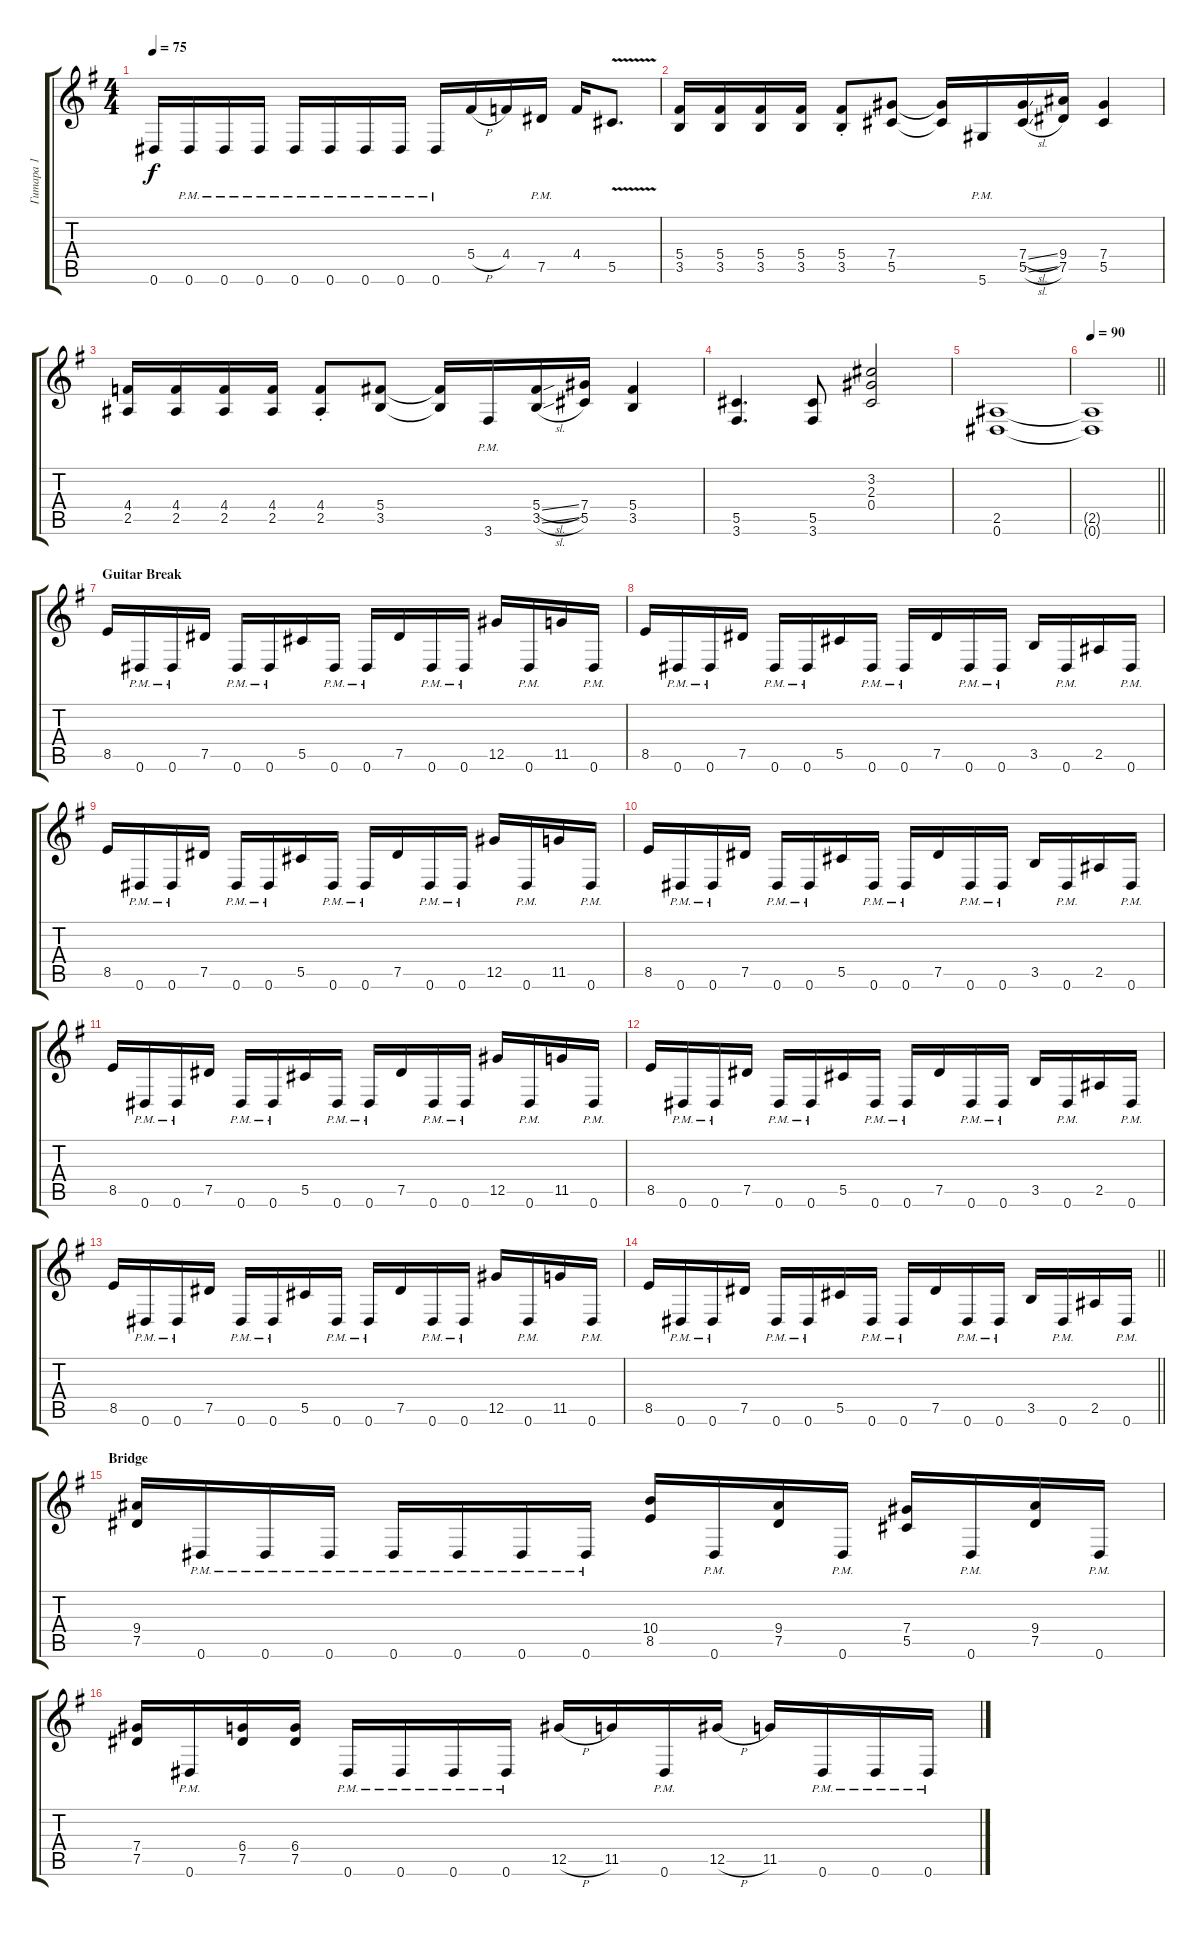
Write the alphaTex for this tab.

\track ("Гитара 1" "Гитара 1") {instrument distortionguitar}
\staff {score tabs}
\tuning (Eb4 Bb3 Gb3 Db3 Ab2 Eb2) {hide}
\ts (4 4)
\tempo 75
\clef g2
\ks eminor
0.6.16{dy f} 0.6{pm}.16 0.6{pm}.16 0.6{pm}.16 0.6{pm}.16 0.6{pm}.16 0.6{pm}.16 0.6{pm}.16 0.6{pm}.16 5.4{h}.16 4.4.16 7.5{pm}.16 4.4.16 5.5{v}.8{d} |
(5.4 3.5).16 (5.4 3.5).16 (5.4 3.5).16 (5.4 3.5).16 (5.4{st} 3.5{st}).8 (7.4 5.5).8 (7.4{t} 5.5{t}).16 5.6{pm}.16 (7.4{sl} 5.5{sl}).16 (9.4 7.5).16 (7.4 5.5).4 |
(4.4 2.5).16 (4.4 2.5).16 (4.4 2.5).16 (4.4 2.5).16 (4.4{st} 2.5{st}).8 (5.4 3.5).8 (5.4{t} 3.5{t}).16 3.6{pm}.16 (5.4{sl} 3.5{sl}).16 (7.4 5.5).16 (5.4 3.5).4 |
(5.5 3.6).4{d} (5.5 3.6).8 (3.2 2.3 0.4).2 |
(2.5 0.6).1 |
\tempo 90
\barLineRight lightlight
(2.5{t} 0.6{t}).1 |
\section ("" "Guitar Break")
8.5.16 0.6{pm}.16 0.6{pm}.16 7.5.16 0.6{pm}.16 0.6{pm}.16 5.5.16 0.6{pm}.16 0.6{pm}.16 7.5.16 0.6{pm}.16 0.6{pm}.16 12.5.16 0.6{pm}.16 11.5.16 0.6{pm}.16 |
8.5.16 0.6{pm}.16 0.6{pm}.16 7.5.16 0.6{pm}.16 0.6{pm}.16 5.5.16 0.6{pm}.16 0.6{pm}.16 7.5.16 0.6{pm}.16 0.6{pm}.16 3.5.16 0.6{pm}.16 2.5.16 0.6{pm}.16 |
8.5.16 0.6{pm}.16 0.6{pm}.16 7.5.16 0.6{pm}.16 0.6{pm}.16 5.5.16 0.6{pm}.16 0.6{pm}.16 7.5.16 0.6{pm}.16 0.6{pm}.16 12.5.16 0.6{pm}.16 11.5.16 0.6{pm}.16 |
8.5.16 0.6{pm}.16 0.6{pm}.16 7.5.16 0.6{pm}.16 0.6{pm}.16 5.5.16 0.6{pm}.16 0.6{pm}.16 7.5.16 0.6{pm}.16 0.6{pm}.16 3.5.16 0.6{pm}.16 2.5.16 0.6{pm}.16 |
8.5.16 0.6{pm}.16 0.6{pm}.16 7.5.16 0.6{pm}.16 0.6{pm}.16 5.5.16 0.6{pm}.16 0.6{pm}.16 7.5.16 0.6{pm}.16 0.6{pm}.16 12.5.16 0.6{pm}.16 11.5.16 0.6{pm}.16 |
8.5.16 0.6{pm}.16 0.6{pm}.16 7.5.16 0.6{pm}.16 0.6{pm}.16 5.5.16 0.6{pm}.16 0.6{pm}.16 7.5.16 0.6{pm}.16 0.6{pm}.16 3.5.16 0.6{pm}.16 2.5.16 0.6{pm}.16 |
8.5.16 0.6{pm}.16 0.6{pm}.16 7.5.16 0.6{pm}.16 0.6{pm}.16 5.5.16 0.6{pm}.16 0.6{pm}.16 7.5.16 0.6{pm}.16 0.6{pm}.16 12.5.16 0.6{pm}.16 11.5.16 0.6{pm}.16 |
\barLineRight lightlight
8.5.16 0.6{pm}.16 0.6{pm}.16 7.5.16 0.6{pm}.16 0.6{pm}.16 5.5.16 0.6{pm}.16 0.6{pm}.16 7.5.16 0.6{pm}.16 0.6{pm}.16 3.5.16 0.6{pm}.16 2.5.16 0.6{pm}.16 |
\section ("" "Bridge")
(9.4 7.5).16 0.6{pm}.16 0.6{pm}.16 0.6{pm}.16 0.6{pm}.16 0.6{pm}.16 0.6{pm}.16 0.6{pm}.16 (10.4 8.5).16 0.6{pm}.16 (9.4 7.5).16 0.6{pm}.16 (7.4 5.5).16 0.6{pm}.16 (9.4 7.5).16 0.6{pm}.16 |
(7.4 7.5).16 0.6{pm}.16 (6.4 7.5).16 (6.4 7.5).16 0.6{pm}.16 0.6{pm}.16 0.6{pm}.16 0.6{pm}.16 12.5{h}.16 11.5.16 0.6{pm}.16 12.5{h}.16 11.5.16 0.6{pm}.16 0.6{pm}.16 0.6{pm}.16
